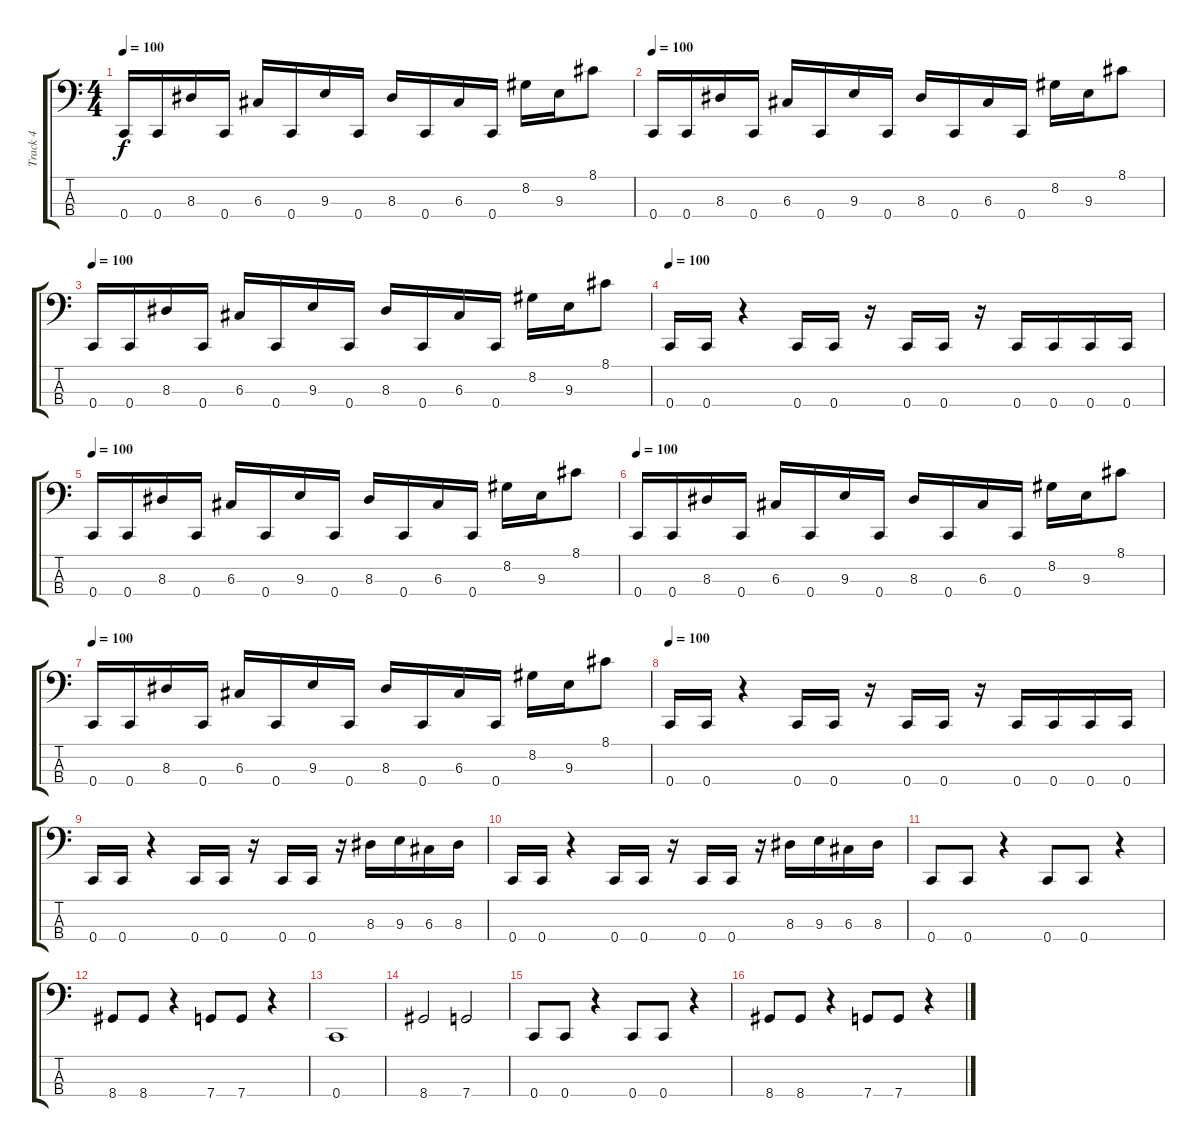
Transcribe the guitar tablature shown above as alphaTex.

\track ("Track 4" "Track 4") {instrument electricbasspick}
\staff {score tabs}
\tuning (F2 C2 G1 C1) {hide}
\ts (4 4)
\tempo 100
\clef f4
\ks c
0.4.16{dy f} 0.4.16 8.3.16 0.4.16 6.3.16 0.4.16 9.3.16 0.4.16 8.3.16 0.4.16 6.3.16 0.4.16 8.2.16 9.3.16 8.1.8 |
\tempo 100
0.4.16 0.4.16 8.3.16 0.4.16 6.3.16 0.4.16 9.3.16 0.4.16 8.3.16 0.4.16 6.3.16 0.4.16 8.2.16 9.3.16 8.1.8 |
\tempo 100
0.4.16 0.4.16 8.3.16 0.4.16 6.3.16 0.4.16 9.3.16 0.4.16 8.3.16 0.4.16 6.3.16 0.4.16 8.2.16 9.3.16 8.1.8 |
\tempo 100
0.4.16 0.4.16 r.4 0.4.16 0.4.16 r.16 0.4.16 0.4.16 r.16 0.4.16 0.4.16 0.4.16 0.4.16 |
\tempo 100
0.4.16 0.4.16 8.3.16 0.4.16 6.3.16 0.4.16 9.3.16 0.4.16 8.3.16 0.4.16 6.3.16 0.4.16 8.2.16 9.3.16 8.1.8 |
\tempo 100
0.4.16 0.4.16 8.3.16 0.4.16 6.3.16 0.4.16 9.3.16 0.4.16 8.3.16 0.4.16 6.3.16 0.4.16 8.2.16 9.3.16 8.1.8 |
\tempo 100
0.4.16 0.4.16 8.3.16 0.4.16 6.3.16 0.4.16 9.3.16 0.4.16 8.3.16 0.4.16 6.3.16 0.4.16 8.2.16 9.3.16 8.1.8 |
\tempo 100
0.4.16 0.4.16 r.4 0.4.16 0.4.16 r.16 0.4.16 0.4.16 r.16 0.4.16 0.4.16 0.4.16 0.4.16 |
0.4.16 0.4.16 r.4 0.4.16 0.4.16 r.16 0.4.16 0.4.16 r.16 8.3.16 9.3.16 6.3.16 8.3.16 |
0.4.16 0.4.16 r.4 0.4.16 0.4.16 r.16 0.4.16 0.4.16 r.16 8.3.16 9.3.16 6.3.16 8.3.16 |
0.4.8 0.4.8 r.4 0.4.8 0.4.8 r.4 |
8.4.8 8.4.8 r.4 7.4.8 7.4.8 r.4 |
0.4.1 |
8.4.2 7.4.2 |
0.4.8 0.4.8 r.4 0.4.8 0.4.8 r.4 |
8.4.8 8.4.8 r.4 7.4.8 7.4.8 r.4
